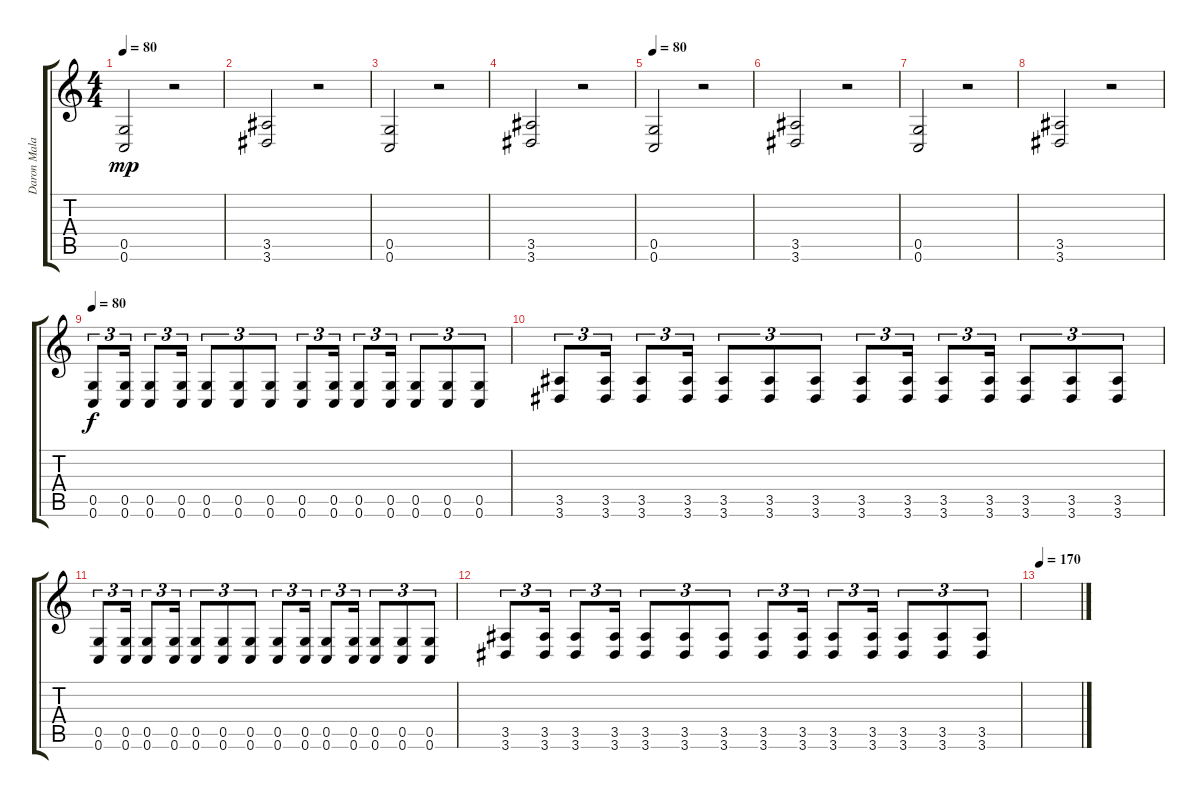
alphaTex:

\track ("Daron Malakian (backup)" "Daron Mala") {instrument overdrivenguitar}
\staff {score tabs}
\tuning (D4 A3 E3 C3 G2 C2) {hide}
\ts (4 4)
\tempo 80
\clef g2
\ks c
(0.5 0.6).2{dy mp volume 0 instrument overdrivenguitar} r.2{volume 16} |
(3.5 3.6).2{volume 0} r.2{volume 16 balance 16 instrument overdrivenguitar} |
(0.5 0.6).2{volume 0} r.2{volume 16} |
(3.5 3.6).2{volume 0} r.2{volume 16 balance 16 instrument overdrivenguitar} |
\tempo 80
(0.5 0.6).2{volume 0} r.2{volume 16} |
(3.5 3.6).2{volume 0} r.2{volume 16} |
(0.5 0.6).2{volume 0} r.2{volume 16} |
(3.5 3.6).2{volume 0} r.2{volume 16 balance 16 instrument overdrivenguitar} |
\tempo 80
(0.5 0.6).8{tu (3 2) dy f volume 16 balance 15 instrument overdrivenguitar} (0.5 0.6).16{tu (3 2)} (0.5 0.6).8{tu (3 2)} (0.5 0.6).16{tu (3 2)} (0.5 0.6).8{tu (3 2)} (0.5 0.6).8{tu (3 2)} (0.5 0.6).8{tu (3 2) balance 16 instrument overdrivenguitar} (0.5 0.6).8{tu (3 2)} (0.5 0.6).16{tu (3 2)} (0.5 0.6).8{tu (3 2)} (0.5 0.6).16{tu (3 2)} (0.5 0.6).8{tu (3 2)} (0.5 0.6).8{tu (3 2)} (0.5 0.6).8{tu (3 2)} |
(3.5 3.6).8{tu (3 2) balance 16 instrument overdrivenguitar} (3.5 3.6).16{tu (3 2)} (3.5 3.6).8{tu (3 2)} (3.5 3.6).16{tu (3 2)} (3.5 3.6).8{tu (3 2)} (3.5 3.6).8{tu (3 2)} (3.5 3.6).8{tu (3 2) balance 16 instrument overdrivenguitar} (3.5 3.6).8{tu (3 2)} (3.5 3.6).16{tu (3 2)} (3.5 3.6).8{tu (3 2)} (3.5 3.6).16{tu (3 2)} (3.5 3.6).8{tu (3 2)} (3.5 3.6).8{tu (3 2)} (3.5 3.6).8{tu (3 2)} |
(0.5 0.6).8{tu (3 2) volume 16 balance 15 instrument overdrivenguitar} (0.5 0.6).16{tu (3 2)} (0.5 0.6).8{tu (3 2)} (0.5 0.6).16{tu (3 2)} (0.5 0.6).8{tu (3 2)} (0.5 0.6).8{tu (3 2)} (0.5 0.6).8{tu (3 2) balance 16 instrument overdrivenguitar} (0.5 0.6).8{tu (3 2)} (0.5 0.6).16{tu (3 2)} (0.5 0.6).8{tu (3 2)} (0.5 0.6).16{tu (3 2)} (0.5 0.6).8{tu (3 2)} (0.5 0.6).8{tu (3 2)} (0.5 0.6).8{tu (3 2)} |
(3.5 3.6).8{tu (3 2) balance 16 instrument overdrivenguitar} (3.5 3.6).16{tu (3 2)} (3.5 3.6).8{tu (3 2)} (3.5 3.6).16{tu (3 2)} (3.5 3.6).8{tu (3 2)} (3.5 3.6).8{tu (3 2)} (3.5 3.6).8{tu (3 2) balance 16 instrument overdrivenguitar} (3.5 3.6).8{tu (3 2)} (3.5 3.6).16{tu (3 2)} (3.5 3.6).8{tu (3 2)} (3.5 3.6).16{tu (3 2)} (3.5 3.6).8{tu (3 2)} (3.5 3.6).8{tu (3 2)} (3.5 3.6).8{tu (3 2)} |
\tempo 170
